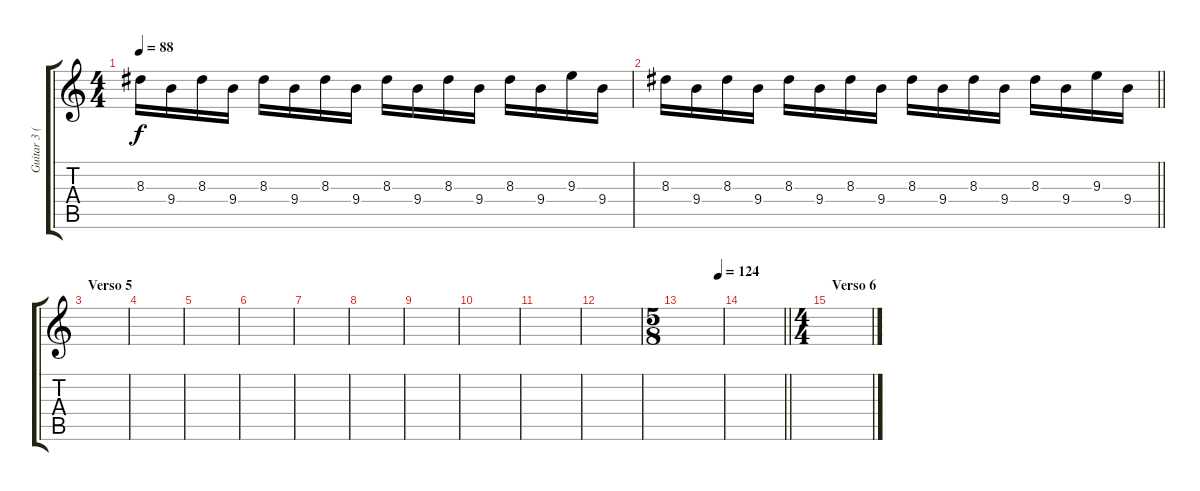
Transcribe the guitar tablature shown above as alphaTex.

\track ("Guitar 3 (?)" "Guitar 3 (") {instrument distortionguitar}
\staff {score tabs}
\tuning (E4 B3 G3 D3 A2 D2) {hide}
\ts (4 4)
\tempo 88
\clef g2
\ks c
8.3.16{dy f} 9.4.16 8.3.16 9.4.16 8.3.16 9.4.16 8.3.16 9.4.16 8.3.16 9.4.16 8.3.16 9.4.16 8.3.16 9.4.16 9.3.16 9.4.16 |
\barLineRight lightlight
8.3.16 9.4.16 8.3.16 9.4.16 8.3.16 9.4.16 8.3.16 9.4.16 8.3.16 9.4.16 8.3.16 9.4.16 8.3.16 9.4.16 9.3.16 9.4.16 |
\section ("" "Verso 5")
|
|
|
|
|
|
|
|
|
|
\ts (5 8)
\tempo (124 0.9)
|
\barLineRight lightlight
|
\ts (4 4)
\section ("" "Verso 6")
